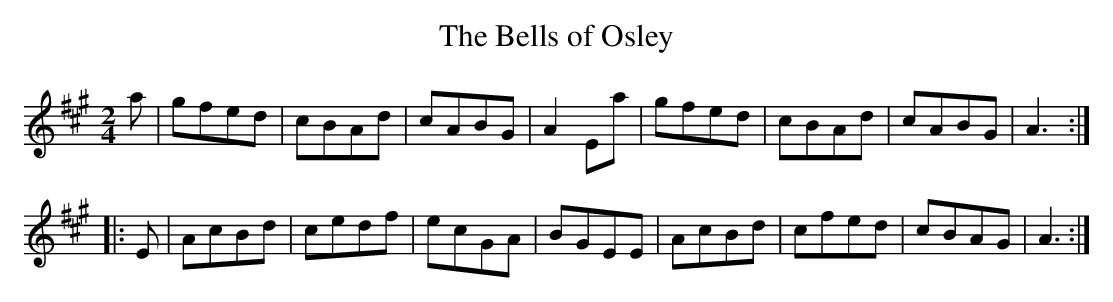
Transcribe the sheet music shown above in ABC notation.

X:1
T:Bells of Osley, The
M:2/4
L:1/8
K:A
a | gfed | cBAd | cABG | A2 Ea | gfed | cBAd | cABG | A3 :|
|: E | AcBd | cedf | ecGA | BGEE | AcBd | cfed | cBAG | A3 :|
